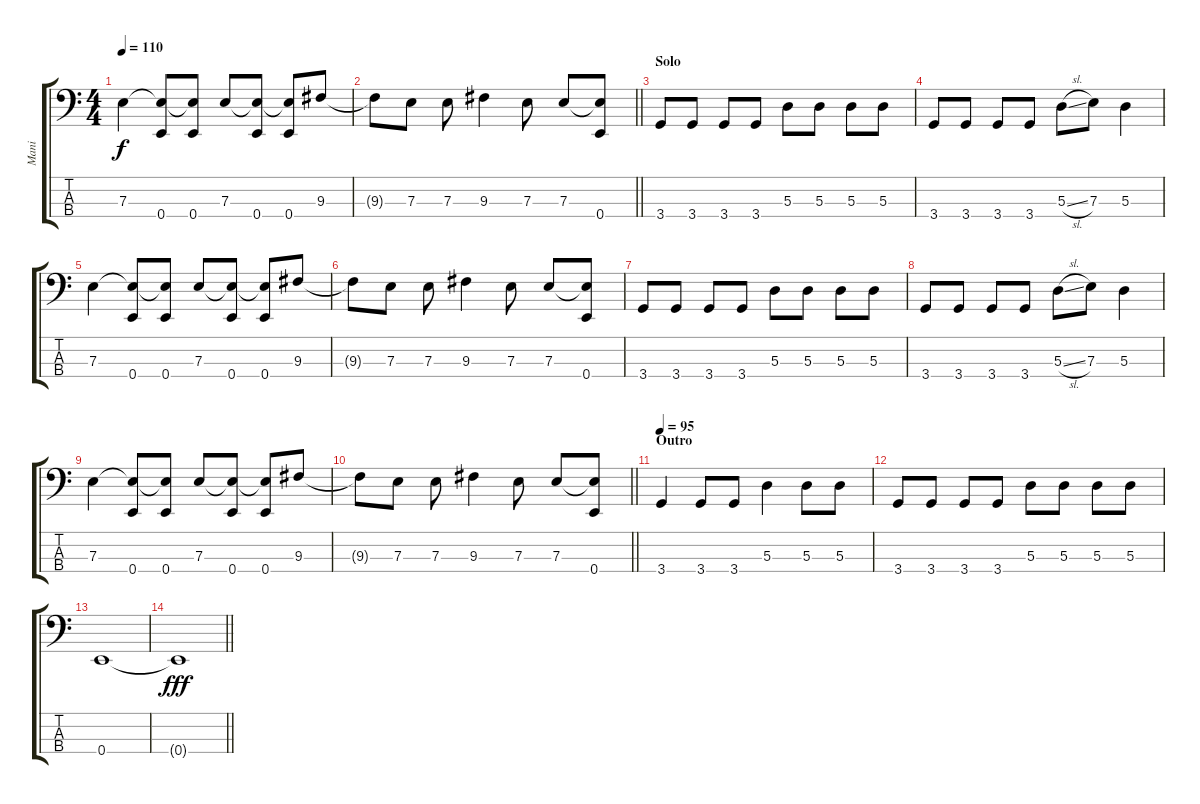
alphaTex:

\track ("Mani" "Mani") {instrument electricbasspick}
\staff {score tabs}
\tuning (G2 D2 A1 E1) {hide}
\ts (4 4)
\tempo 110
\clef f4
\ks c
7.3.4{dy f} (7.3{t} 0.4).8 (7.3{t} 0.4).8 7.3.8 (7.3{t} 0.4).8 (7.3{t} 0.4).8 9.3.8 |
\barLineRight lightlight
9.3{t}.8 7.3.8 7.3.8 9.3.4 7.3.8 7.3.8 (7.3{t} 0.4).8 |
\section ("" "Solo")
3.4.8 3.4.8 3.4.8 3.4.8 5.3.8 5.3.8 5.3.8 5.3.8 |
3.4.8 3.4.8 3.4.8 3.4.8 5.3{sl}.8 7.3.8 5.3.4 |
7.3.4 (7.3{t} 0.4).8 (7.3{t} 0.4).8 7.3.8 (7.3{t} 0.4).8 (7.3{t} 0.4).8 9.3.8 |
9.3{t}.8 7.3.8 7.3.8 9.3.4 7.3.8 7.3.8 (7.3{t} 0.4).8 |
3.4.8 3.4.8 3.4.8 3.4.8 5.3.8 5.3.8 5.3.8 5.3.8 |
3.4.8 3.4.8 3.4.8 3.4.8 5.3{sl}.8 7.3.8 5.3.4 |
7.3.4 (7.3{t} 0.4).8 (7.3{t} 0.4).8 7.3.8 (7.3{t} 0.4).8 (7.3{t} 0.4).8 9.3.8 |
\barLineRight lightlight
9.3{t}.8 7.3.8 7.3.8 9.3.4 7.3.8 7.3.8 (7.3{t} 0.4).8 |
\section ("" "Outro")
\tempo 95
3.4.4 3.4.8 3.4.8 5.3.4 5.3.8 5.3.8 |
3.4.8 3.4.8 3.4.8 3.4.8 5.3.8 5.3.8 5.3.8 5.3.8 |
0.4.1 |
\barLineRight lightlight
0.4{t}.1{dy fff}
